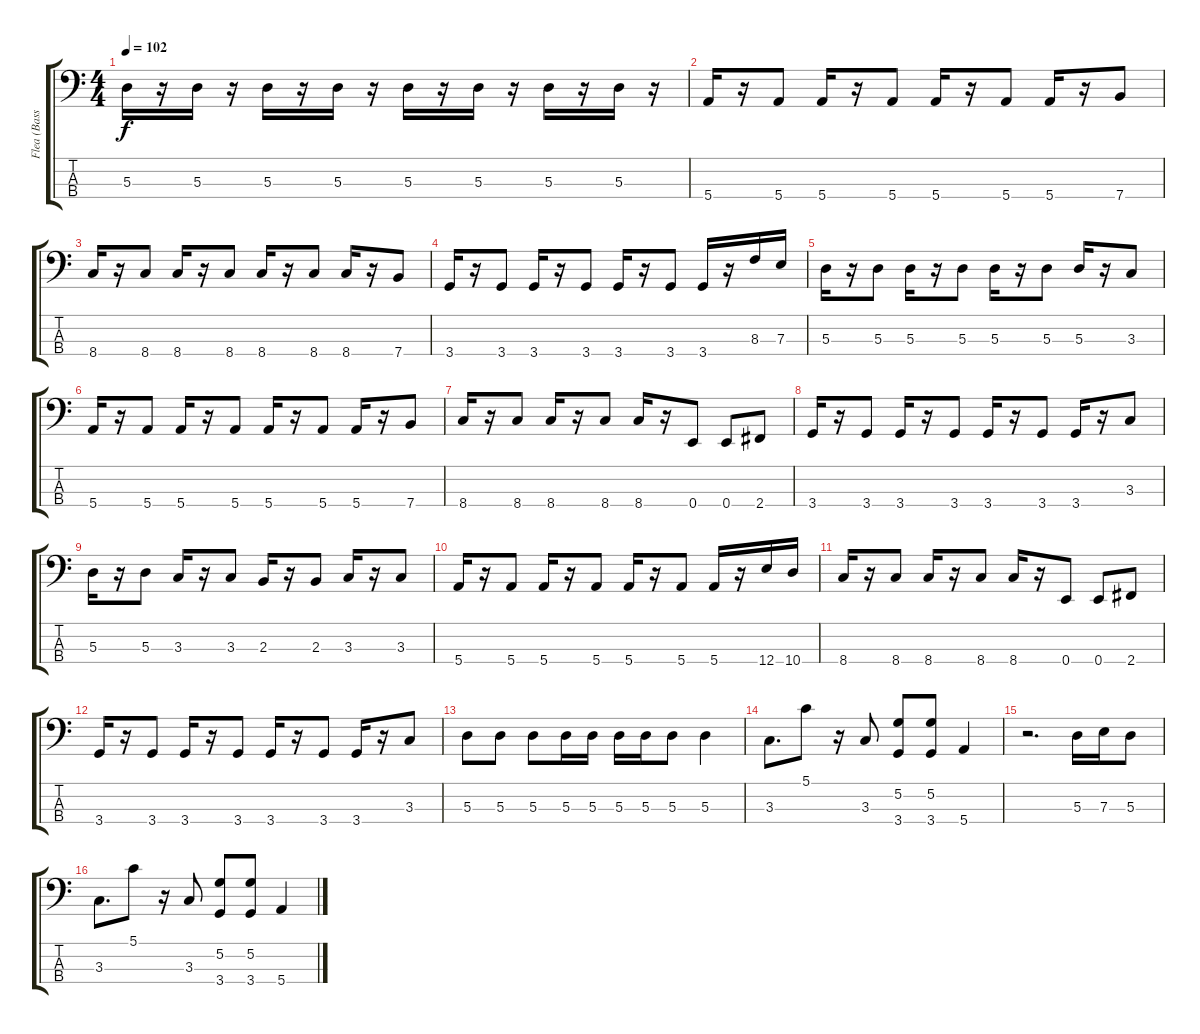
\track ("Flea (Basse)" "Flea (Bass") {instrument electricbassfinger}
\staff {score tabs}
\tuning (G2 D2 A1 E1) {hide}
\ts (4 4)
\tempo 102
\clef f4
\ks c
5.3.16{dy f} r.16 5.3.16 r.16 5.3.16 r.16 5.3.16 r.16 5.3.16 r.16 5.3.16 r.16 5.3.16 r.16 5.3.16 r.16 |
5.4.16 r.16 5.4.8 5.4.16 r.16 5.4.8 5.4.16 r.16 5.4.8 5.4.16 r.16 7.4.8 |
8.4.16 r.16 8.4.8 8.4.16 r.16 8.4.8 8.4.16 r.16 8.4.8 8.4.16 r.16 7.4.8 |
3.4.16 r.16 3.4.8 3.4.16 r.16 3.4.8 3.4.16 r.16 3.4.8 3.4.16 r.16 8.3.16 7.3.16 |
5.3.16 r.16 5.3.8 5.3.16 r.16 5.3.8 5.3.16 r.16 5.3.8 5.3.16 r.16 3.3.8 |
5.4.16 r.16 5.4.8 5.4.16 r.16 5.4.8 5.4.16 r.16 5.4.8 5.4.16 r.16 7.4.8 |
8.4.16 r.16 8.4.8 8.4.16 r.16 8.4.8 8.4.16 r.16 0.4.8 0.4.8 2.4.8 |
3.4.16 r.16 3.4.8 3.4.16 r.16 3.4.8 3.4.16 r.16 3.4.8 3.4.16 r.16 3.3.8 |
5.3.16 r.16 5.3.8 3.3.16 r.16 3.3.8 2.3.16 r.16 2.3.8 3.3.16 r.16 3.3.8 |
5.4.16 r.16 5.4.8 5.4.16 r.16 5.4.8 5.4.16 r.16 5.4.8 5.4.16 r.16 12.4.16 10.4.16 |
8.4.16 r.16 8.4.8 8.4.16 r.16 8.4.8 8.4.16 r.16 0.4.8 0.4.8 2.4.8 |
3.4.16 r.16 3.4.8 3.4.16 r.16 3.4.8 3.4.16 r.16 3.4.8 3.4.16 r.16 3.3.8 |
5.3.8 5.3.8 5.3.8 5.3.16 5.3.16 5.3.16 5.3.16 5.3.8 5.3.4 |
3.3.8{d} 5.1.8 r.16 3.3.8 (5.2 3.4).8 (5.2 3.4).8 5.4.4 |
r.2{d} 5.3.16 7.3.16 5.3.8 |
3.3.8{d} 5.1.8 r.16 3.3.8 (5.2 3.4).8 (5.2 3.4).8 5.4.4
